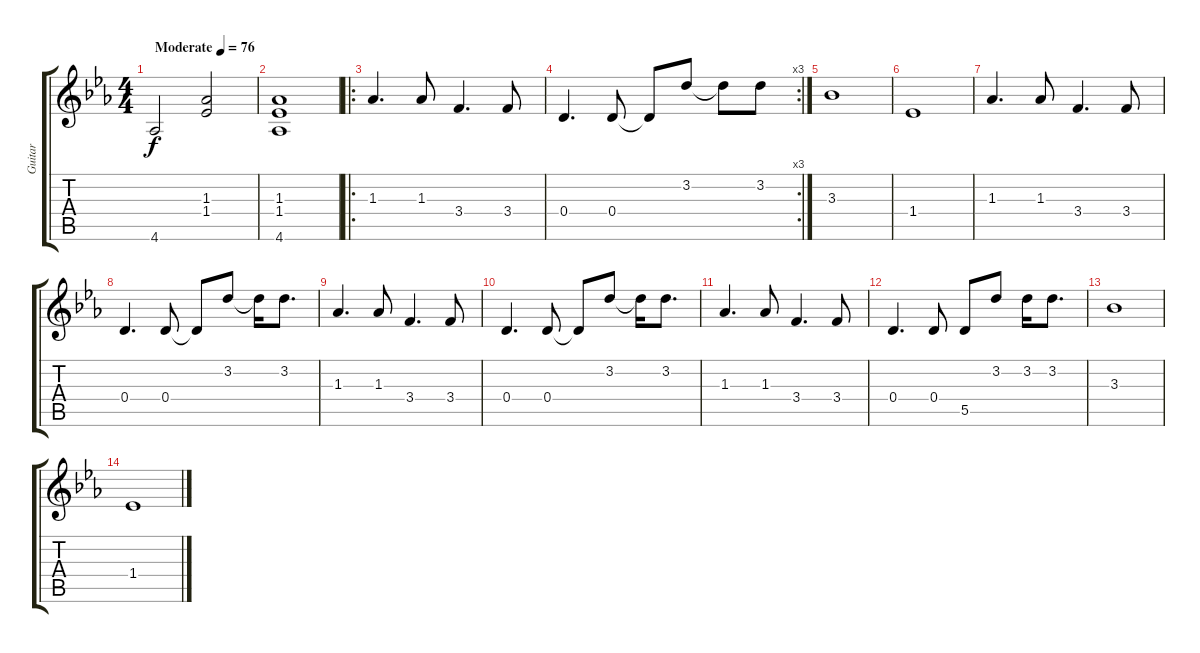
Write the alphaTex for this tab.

\track ("Guitar" "Guitar") {instrument acousticguitarsteel}
\staff {score tabs}
\tuning (E4 B3 G3 D3 A2 E2) {hide}
\ts (4 4)
\tempo (76 "Moderate")
\clef g2
\ks eb
4.6.2{dy f instrument acousticguitarsteel} (1.3 1.4).2 |
(1.3 1.4 4.6).1 |
\ro
1.3.4{d} 1.3.8 3.4.4{d} 3.4.8 |
\rc 3
0.4.4{d} 0.4.8 0.4{t}.8 3.2.8 3.2{t}.8 3.2.8 |
3.3.1 |
1.4.1 |
1.3.4{d} 1.3.8 3.4.4{d} 3.4.8 |
0.4.4{d} 0.4.8 0.4{t}.8 3.2.8 3.2{t}.16 3.2.8{d} |
1.3.4{d} 1.3.8 3.4.4{d} 3.4.8 |
0.4.4{d} 0.4.8 0.4{t}.8 3.2.8 3.2{t}.16 3.2.8{d} |
1.3.4{d} 1.3.8 3.4.4{d} 3.4.8 |
0.4.4{d} 0.4.8 5.5.8 3.2.8 3.2.16 3.2.8{d} |
3.3.1 |
1.4.1
